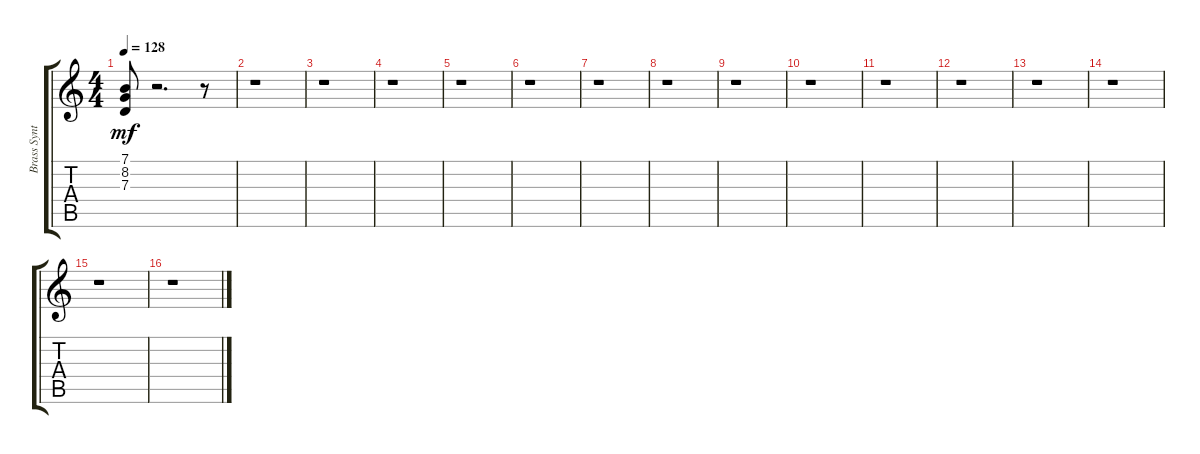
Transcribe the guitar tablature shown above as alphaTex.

\track ("Brass Synth" "Brass Synt") {instrument brasssection}
\staff {score tabs}
\tuning (E4 B3 G3 D3 A2 E2) {hide}
\ts (4 4)
\tempo 128
\clef g2
\ks c
(7.1 8.2 7.3).8{dy mf} r.2{d} r.8 |
r.1 |
r.1 |
r.1 |
r.1 |
r.1 |
r.1 |
r.1 |
r.1 |
r.1 |
r.1 |
r.1 |
r.1 |
r.1 |
r.1 |
r.1
